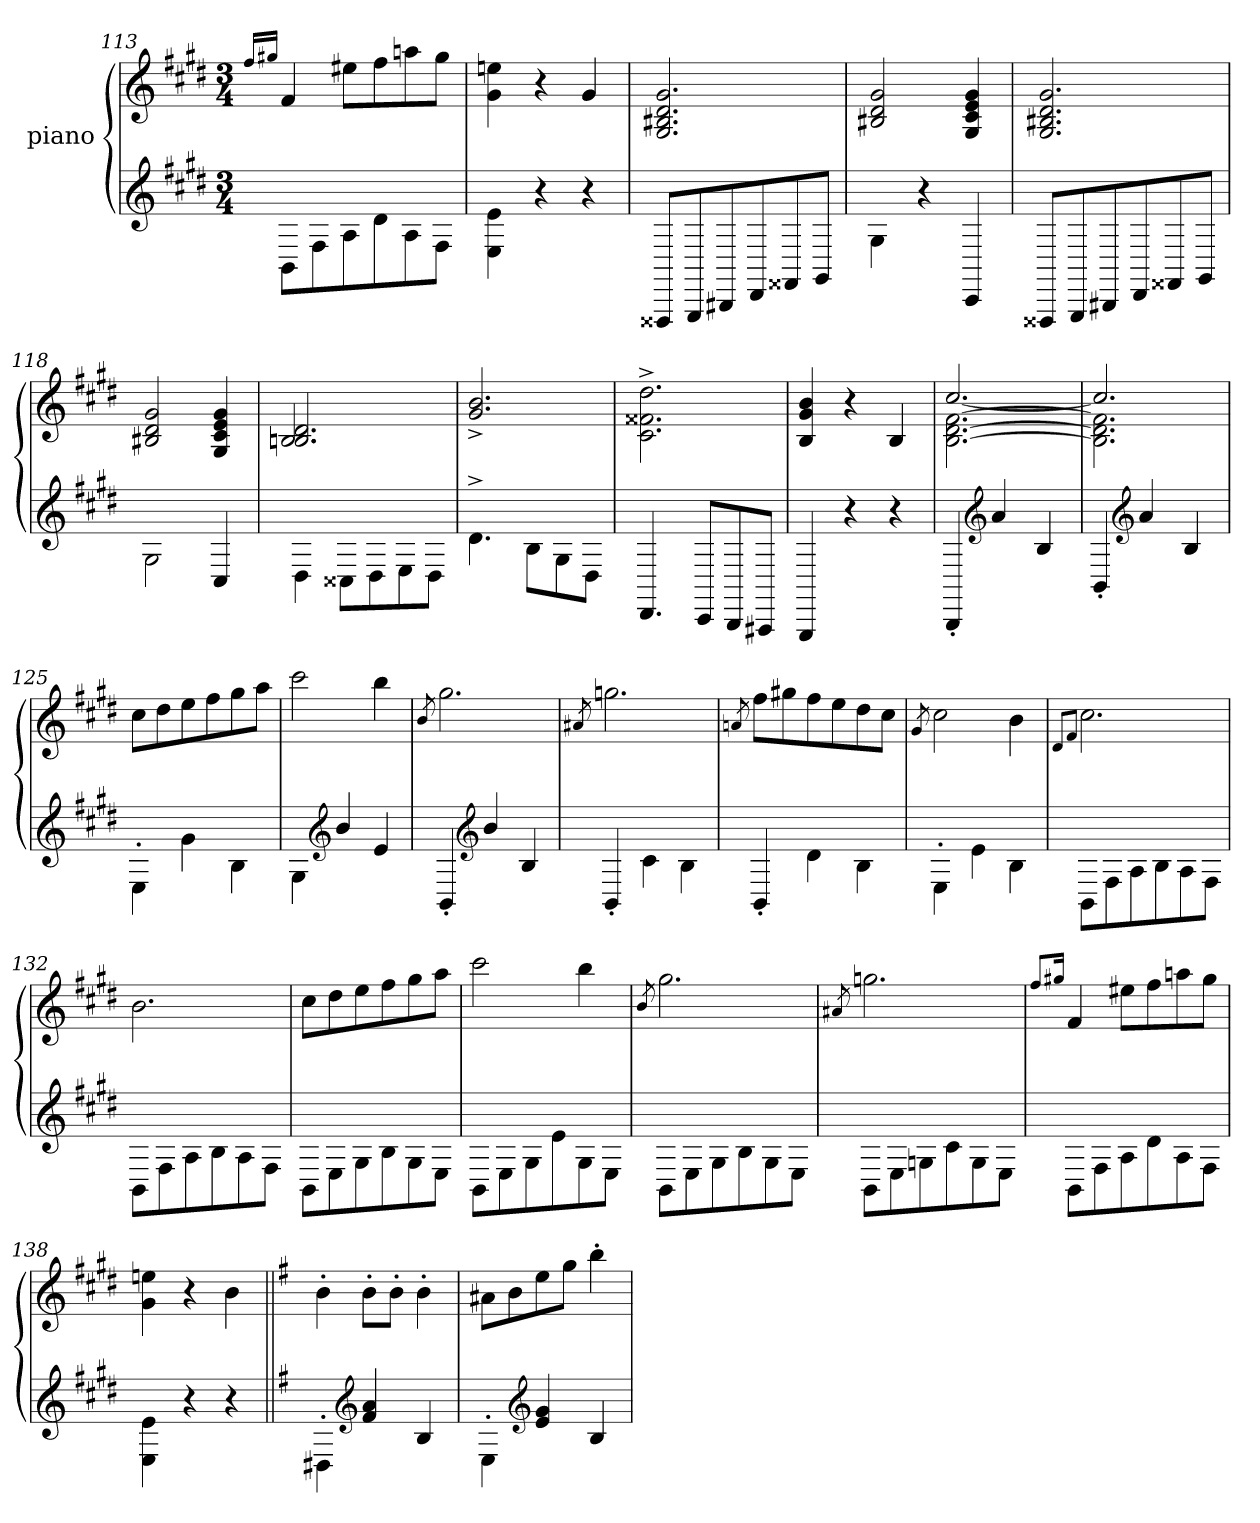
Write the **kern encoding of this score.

**kern	**kern
*part2	*part1
*staff2	*staff1
*I"piano	*I"piano
*clefG2	*clefG2
*k[f#c#g#d#]	*k[f#c#g#d#]
*M3/4	*M3/4
=113	=113
.	16qff#/LL
.	16qgg#X/JJ
8BB\L	4f#
8F#\	.
8A\	8ee#X\L
8d#\	8ff#\
8A\	8aan\
8F#\J	8gg#\J
=114	=114
4E\ 4e\	4g#\ 4een\
4r	4r
4r	4g#/
=115	=115
8FFF##X/L	2.G#/ 2.B#X/ 2.d#/ 2.g#/
8GGG#/	.
8BBB#X/	.
8DD#/	.
8FF##/	.
8GG#/J	.
=116	=116
4G#\	2B#X/ 2d#/ 2g#/
4r	.
4CC#/	4G#/ 4c#/ 4e/ 4g#/
=117	=117
8FFF##X/L	2.G#/ 2.B#X/ 2.d#/ 2.g#/
8GGG#/	.
8BBB#X/	.
8DD#/	.
8FF##/	.
8GG#/J	.
=118	=118
2G#\	2B#X/ 2d#/ 2g#/
4C#/	4G#/ 4c#/ 4e/ 4g#/
=119	=119
*	*^
4D#\	2.Bn/ 2.d#/	2.B/
8C##X\L	.	.
8D#\	.	.
8E\	.	.
8D#\J	.	.
*	*v	*v
=120	=120
4.d#^>\	2.g#/^> 2.b/^>
8B\L	.
8G#\	.
8D#\J	.
=121	=121
4.DD#/	2.c#\^> 2.f##X\^> 2.dd#\^>
8CC#/L	.
8BBB/	.
8AAA#X/J	.
=122	=122
4GGG#/	4B/ 4g#/ 4b/
4r	4r
4r	4B/
=123	=123
*	*^
4BBB'>/	[2.B\ [2.d#\ [2.f#\	[2.cc#/
*clefG2	*	*
4a/	.	.
4B/	.	.
=124	=124	=124
4BB'>/	2.B\] 2.d#\] 2.f#\]	2.cc#/]
*clefG2	*	*
4a/	.	.
4B/	.	.
*	*v	*v
=125	=125
4E'>\	8cc#\L
.	8dd#\
4g#\	8ee\
.	8ff#\
4B\	8gg#\
.	8aa\J
=126	=126
4G#\	2ccc#\
*clefG2	*
4b/	.
4e/	4bb\
=127	=127
.	8qb/
4BB'>/	2.gg#\
*clefG2	*
4b/	.
4B/	.
=128	=128
.	8qa#X/
4BB'>/	2.ggn\
4c#\	.
4B\	.
=129	=129
.	8qan/
4BB'>/	8ff#\L
.	8gg#X\
4d#\	8ff#\
.	8ee\
4B\	8dd#\
.	8cc#\J
=130	=130
.	8qg#/
4E'>\	2cc#\
4e\	.
4B\	4b\
=131	=131
.	8qd#/L
.	8qf#/J
8BB\L	2.cc#\
8F#\	.
8A\	.
8B\	.
8A\	.
8F#\J	.
=132	=132
8BB\L	2.b\
8F#\	.
8A\	.
8B\	.
8A\	.
8F#\J	.
=133	=133
8BB\L	8cc#\L
8E\	8dd#\
8G#\	8ee\
8B\	8ff#\
8G#\	8gg#\
8E\J	8aa\J
=134	=134
8BB\L	2ccc#\
8E\	.
8G#\	.
8e\	.
8G#\	4bb\
8E\J	.
=135	=135
.	8qb/
8BB\L	2.gg#\
8E\	.
8G#\	.
8B\	.
8G#\	.
8E\J	.
=136	=136
.	8qa#X/
8BB\L	2.ggn\
8E\	.
8Gn\	.
8c#\	.
8G\	.
8E\J	.
=137	=137
.	8qff#/L
.	16qgg#X/Jk
8BB\L	4f#
8F#\	.
8A\	8ee#X\L
8d#\	8ff#\
8A\	8aan\
8F#\J	8gg#\J
=138	=138
4E\ 4e\	4g#\ 4een\
4r	4r
4r	4b\
=139||	=139||
*k[f#]	*k[f#]
4D#X'>\	4b'>\
*clefG2	*
4f#/ 4a/	8b'>\L
.	8b'>\J
4B/	4b'>\
=140	=140
4E'>\	8a#X\L
.	8b\
*clefG2	*
4e/ 4g/	8ee\
.	8gg\J
4B/	4bb'>\
=	=
*-	*-
